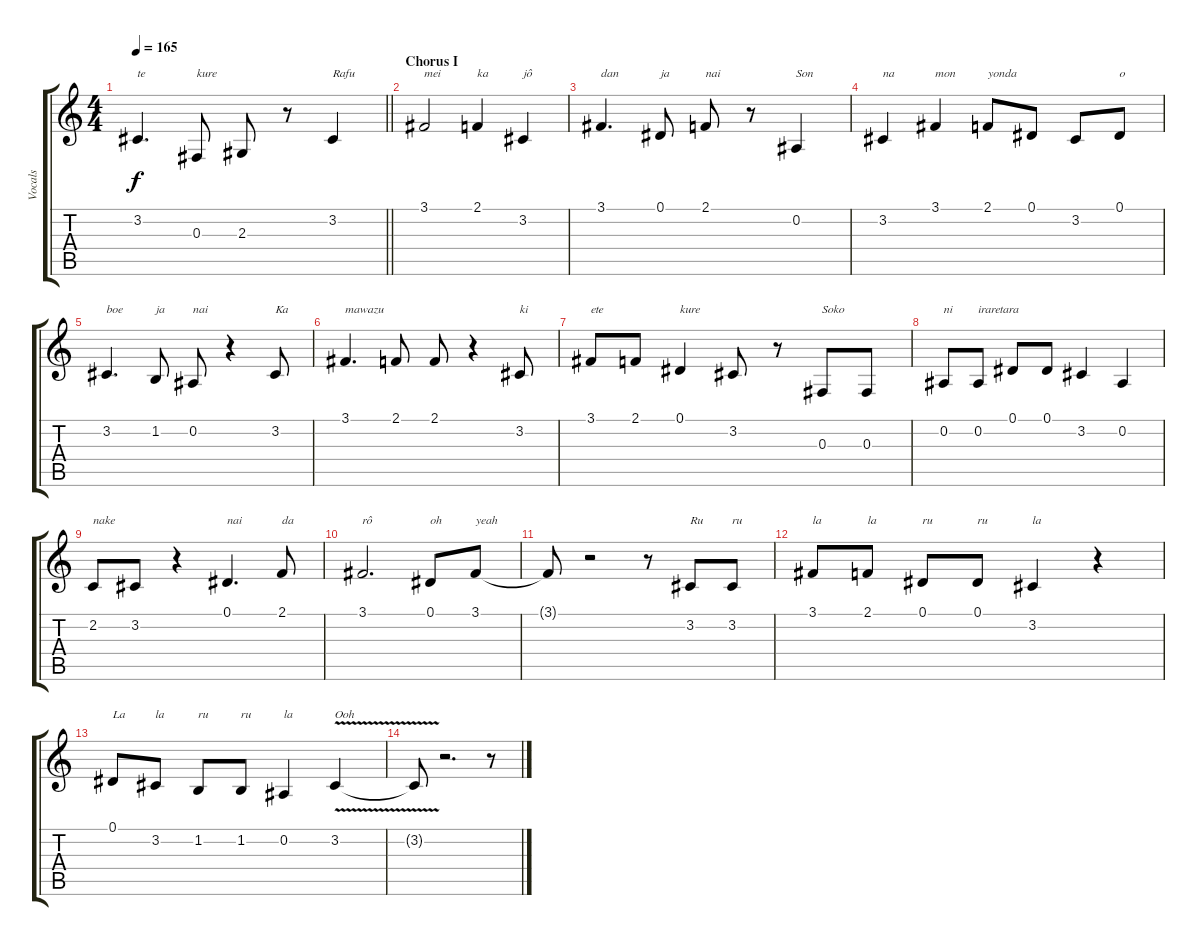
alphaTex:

\track ("Vocals" "Vocals") {instrument lead2sawtooth}
\staff {score tabs}
\tuning (Eb4 Bb3 Gb3 Db3 Ab2 Eb2) {hide}
\ts (4 4)
\tempo 165
\clef g2
\barLineRight lightlight
\ks c
3.2.4{d txt "te" dy f} 0.3.8{txt "kure"} 2.3.8 r.8 3.2.4{txt "Rafu"} |
\section ("" "Chorus I")
3.1.2{txt "mei"} 2.1.4{txt "ka"} 3.2.4{txt "jô"} |
3.1.4{d txt "dan"} 0.1.8{txt "ja"} 2.1.8{txt "nai"} r.8 0.2.4{txt "Son"} |
3.2.4{txt "na"} 3.1.4{txt "mon"} 2.1.8{txt "yonda"} 0.1.8 3.2.8 0.1.8{txt "o"} |
3.2.4{d txt "boe"} 1.2.8{txt "ja"} 0.2.8{txt "nai"} r.4 3.2.8{txt "Ka"} |
3.1.4{d txt "mawazu"} 2.1.8 2.1.8 r.4 3.2.8{txt "ki"} |
3.1.8{txt "ete"} 2.1.8 0.1.4{txt "kure"} 3.2.8 r.8 0.3.8{txt "Soko"} 0.3.8 |
0.2.8{txt "ni"} 0.2.8{txt "iraretara"} 0.1.8 0.1.8 3.2.4 0.2.4 |
2.2.8{txt "nake"} 3.2.8 r.4 0.1.4{d txt "nai"} 2.1.8{txt "da"} |
3.1.2{d txt "rô"} 0.1.8{txt "oh"} 3.1.8{txt "yeah"} |
3.1{t}.8 r.2 r.8 3.2.8{txt "Ru"} 3.2.8{txt "ru"} |
3.1.8{txt "la"} 2.1.8{txt "la"} 0.1.8{txt "ru"} 0.1.8{txt "ru"} 3.2.4{txt "la"} r.4 |
0.1.8{txt "La"} 3.2.8{txt "la"} 1.2.8{txt "ru"} 1.2.8{txt "ru"} 0.2.4{txt "la"} 3.2{v}.4{txt "Ooh"} |
3.2{t}.8 r.2{d} r.8
